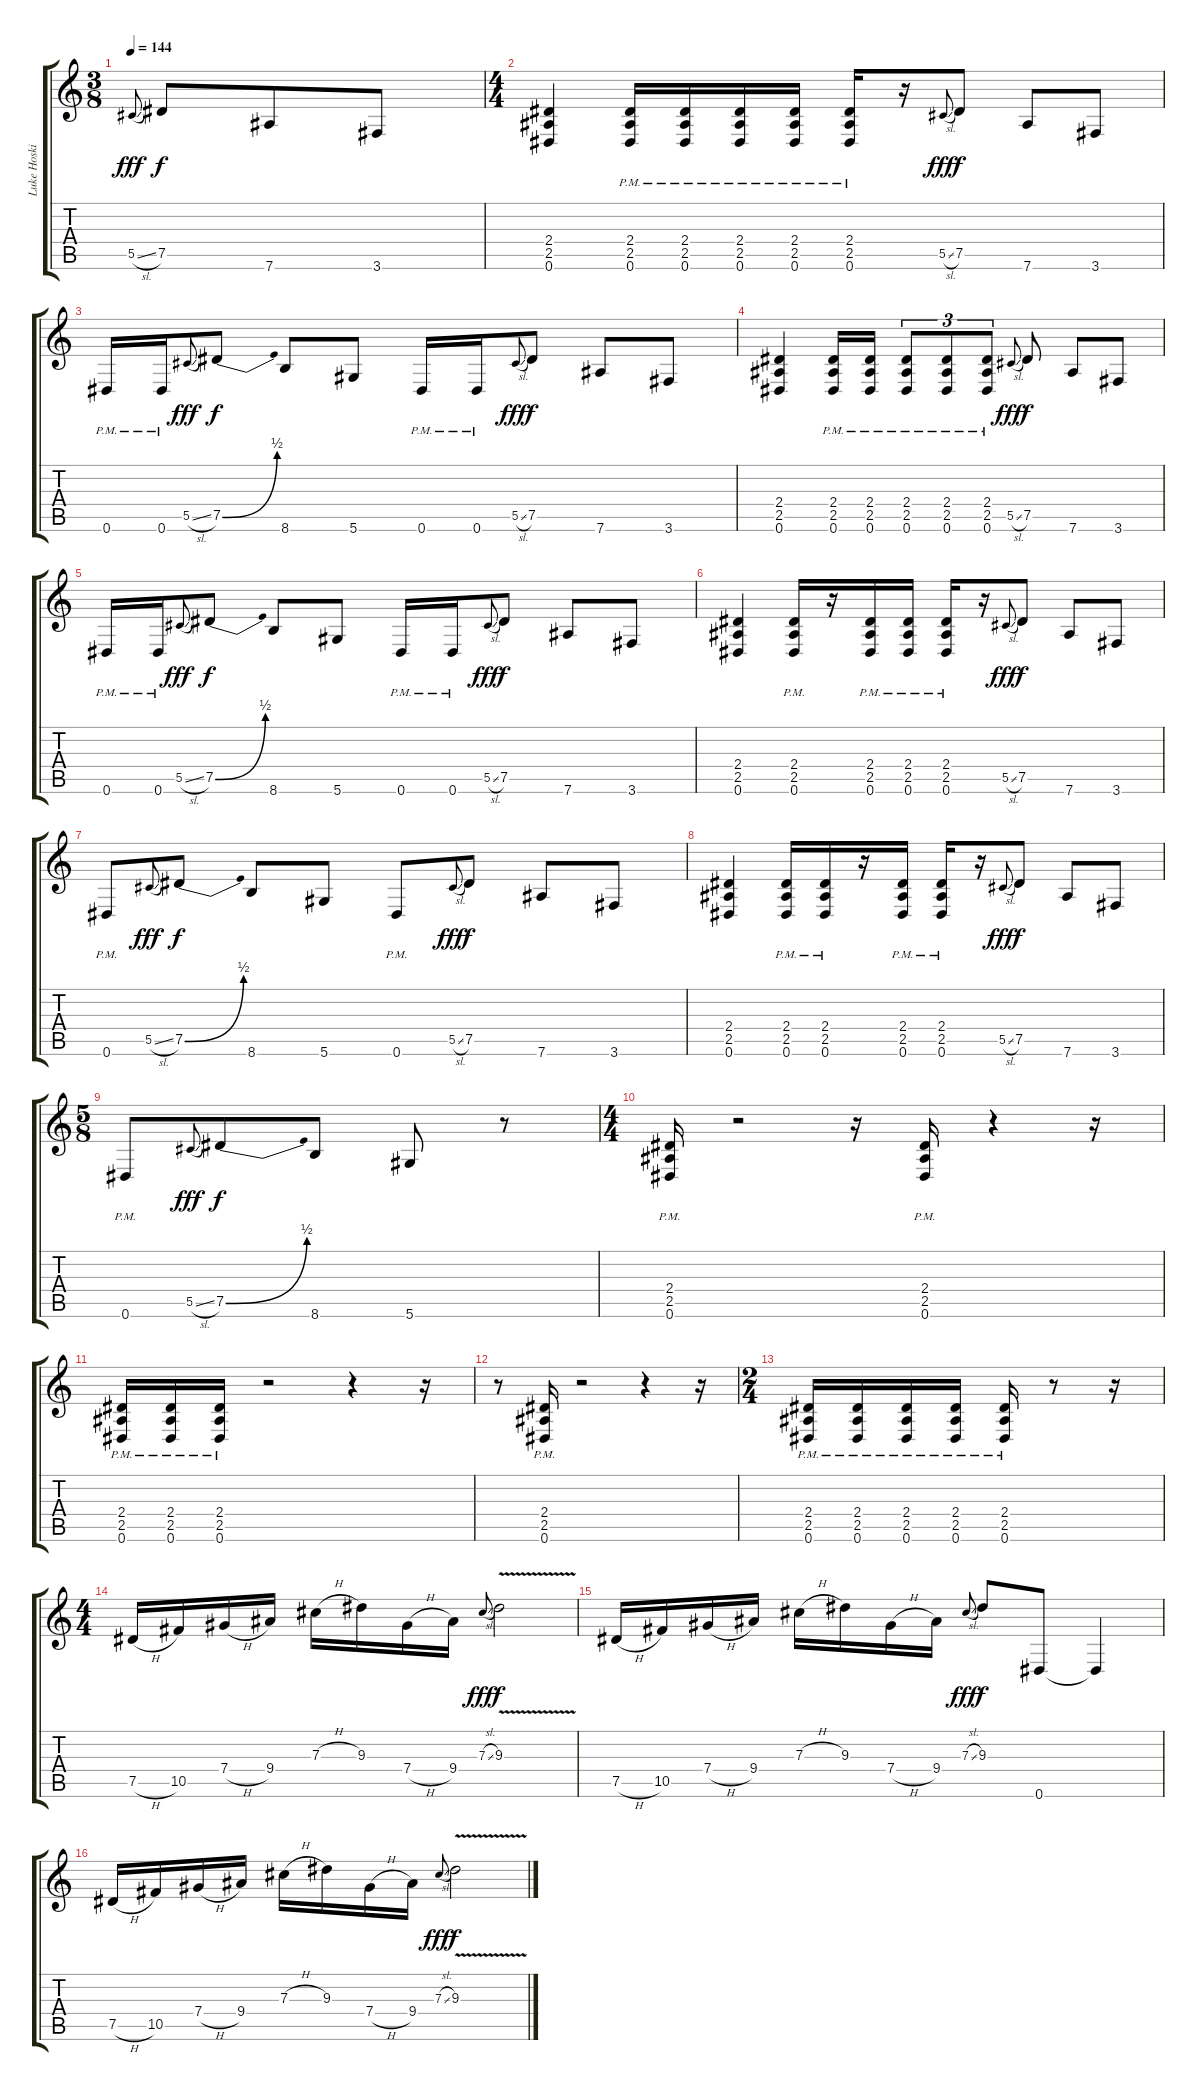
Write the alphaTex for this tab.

\track ("Luke Hoskin" "Luke Hoski") {instrument overdrivenguitar}
\staff {score tabs}
\tuning (Eb4 Bb3 Gb3 Db3 Ab2 Eb2) {hide}
\ts (3 8)
\tempo 144
\clef g2
\ks c
5.5{sl}.8{gr onbeat dy fff} 7.5.8{dy f volume 14 balance 4} 7.6.8 3.6.8 |
\ts (4 4)
(2.4 2.5 0.6).4 (2.4{pm} 2.5{pm} 0.6{pm}).16 (2.4{pm} 2.5{pm} 0.6{pm}).16 (2.4{pm} 2.5{pm} 0.6{pm}).16 (2.4{pm} 2.5{pm} 0.6{pm}).16 (2.4{pm} 2.5{pm} 0.6{pm}).16 r.16 5.5{sl}.8{gr onbeat dy fff} 7.5.8{dy f} 7.6.8 3.6.8 |
0.6{pm}.16 0.6{pm}.16 5.5{sl}.8{gr onbeat dy fff} 7.5{be (bend 0 0 60 2)}.8{dy f} 8.6.8 5.6.8 0.6{pm}.16 0.6{pm}.16 5.5{sl}.8{gr onbeat dy fff} 7.5.8{dy f} 7.6.8 3.6.8 |
(2.4 2.5 0.6).4 (2.4{pm} 2.5{pm} 0.6{pm}).16 (2.4{pm} 2.5{pm} 0.6{pm}).16 (2.4{pm} 2.5{pm} 0.6{pm}).8{tu (3 2)} (2.4{pm} 2.5{pm} 0.6{pm}).8{tu (3 2)} (2.4{pm} 2.5{pm} 0.6{pm}).8{tu (3 2)} 5.5{sl}.8{gr onbeat dy fff} 7.5.8{dy f} 7.6.8 3.6.8 |
0.6{pm}.16 0.6{pm}.16 5.5{sl}.8{gr onbeat dy fff} 7.5{be (bend 0 0 60 2)}.8{dy f} 8.6.8 5.6.8 0.6{pm}.16 0.6{pm}.16 5.5{sl}.8{gr onbeat dy fff} 7.5.8{dy f} 7.6.8 3.6.8 |
(2.4 2.5 0.6).4 (2.4{pm} 2.5{pm} 0.6{pm}).16 r.16 (2.4{pm} 2.5{pm} 0.6{pm}).16 (2.4{pm} 2.5{pm} 0.6{pm}).16 (2.4{pm} 2.5{pm} 0.6{pm}).16 r.16 5.5{sl}.8{gr onbeat dy fff} 7.5.8{dy f} 7.6.8 3.6.8 |
0.6{pm}.8 5.5{sl}.8{gr onbeat dy fff} 7.5{be (bend 0 0 60 2)}.8{dy f} 8.6.8 5.6.8 0.6{pm}.8 5.5{sl}.8{gr onbeat dy fff} 7.5.8{dy f} 7.6.8 3.6.8 |
(2.4 2.5 0.6).4 (2.4{pm} 2.5{pm} 0.6{pm}).16 (2.4{pm} 2.5{pm} 0.6{pm}).16 r.16 (2.4{pm} 2.5{pm} 0.6{pm}).16 (2.4{pm} 2.5{pm} 0.6{pm}).16 r.16 5.5{sl}.8{gr onbeat dy fff} 7.5.8{dy f} 7.6.8 3.6.8 |
\ts (5 8)
0.6{pm}.8 5.5{sl}.8{gr onbeat dy fff} 7.5{be (bend 0 0 60 2)}.8{dy f} 8.6.8 5.6.8 r.8 |
\ts (4 4)
(2.4{pm} 2.5{pm} 0.6{pm}).16 r.2 r.16 (2.4{pm} 2.5{pm} 0.6{pm}).16 r.4 r.16 |
(2.4{pm} 2.5{pm} 0.6{pm}).16 (2.4{pm} 2.5{pm} 0.6{pm}).16 (2.4{pm} 2.5{pm} 0.6{pm}).16 r.2 r.4 r.16 |
r.8 (2.4{pm} 2.5{pm} 0.6{pm}).16 r.2 r.4 r.16 |
\ts (2 4)
(2.4{pm} 2.5{pm} 0.6{pm}).16 (2.4{pm} 2.5{pm} 0.6{pm}).16 (2.4{pm} 2.5{pm} 0.6{pm}).16 (2.4{pm} 2.5{pm} 0.6{pm}).16 (2.4{pm} 2.5{pm} 0.6{pm}).16 r.8 r.16 |
\ts (4 4)
7.5{h}.16 10.5.16 7.4{h}.16 9.4.16 7.3{h}.16 9.3.16 7.4{h}.16 9.4.16 7.3{sl}.8{gr onbeat dy fff} 9.3{v}.2{dy f} |
7.5{h}.16 10.5.16 7.4{h}.16 9.4.16 7.3{h}.16 9.3.16 7.4{h}.16 9.4.16 7.3{sl}.8{gr onbeat dy fff} 9.3.8{dy f} 0.6.8 0.6{t}.4 |
7.5{h}.16 10.5.16 7.4{h}.16 9.4.16 7.3{h}.16 9.3.16 7.4{h}.16 9.4.16 7.3{sl}.8{gr onbeat dy fff} 9.3{v}.2{dy f}
